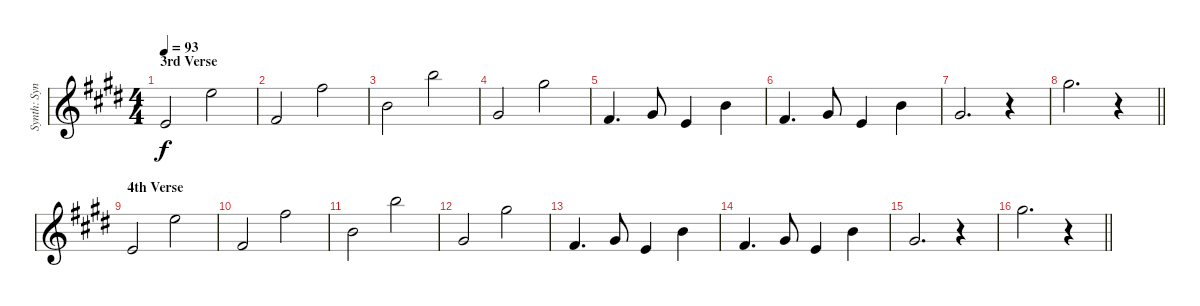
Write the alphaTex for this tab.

\track ("Synth: Synth" "Synth: Syn") {instrument stringensemble2}
\staff {score}
\tuning (E4 B3 G3 D3 A2 E2) {hide}
\ts (4 4)
\section ("" "3rd Verse")
\tempo 93
\clef g2
\ks c#minor
0.1.2{dy f} 12.1.2 |
11.3.2 14.1.2 |
12.2.2 19.1.2 |
18.4.2 16.1.2 |
16.4.4{d} 13.3.8 14.4.4 12.2.4 |
11.3.4{d} 9.2.8 9.3.4 7.1.4 |
9.2.2{d} r.4 |
\barLineRight lightlight
16.1.2{d} r.4 |
\section ("" "4th Verse")
14.4.2 12.1.2 |
11.3.2 14.1.2 |
12.2.2 19.1.2 |
18.4.2 16.1.2 |
16.4.4{d} 13.3.8 14.4.4 12.2.4 |
11.3.4{d} 9.2.8 9.3.4 7.1.4 |
9.2.2{d} r.4 |
\barLineRight lightlight
16.1.2{d} r.4
